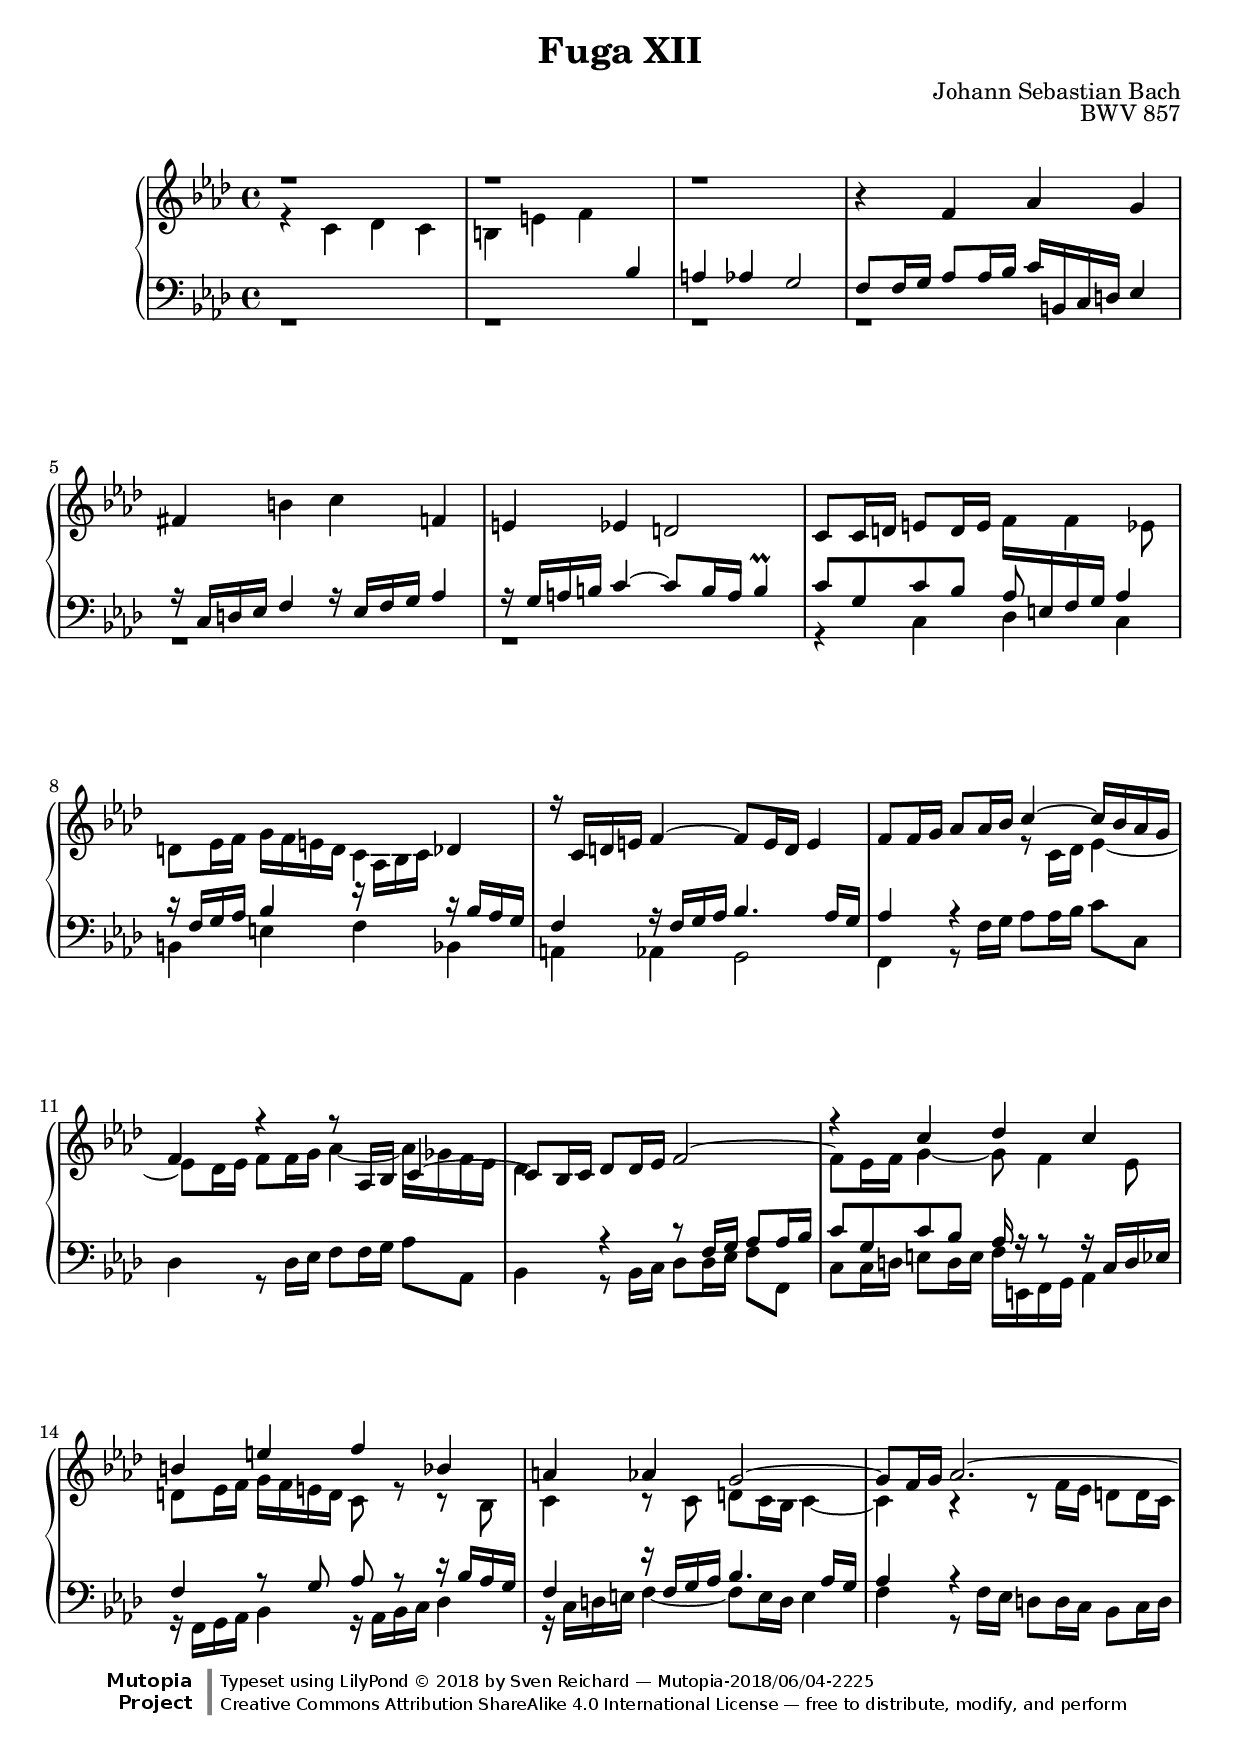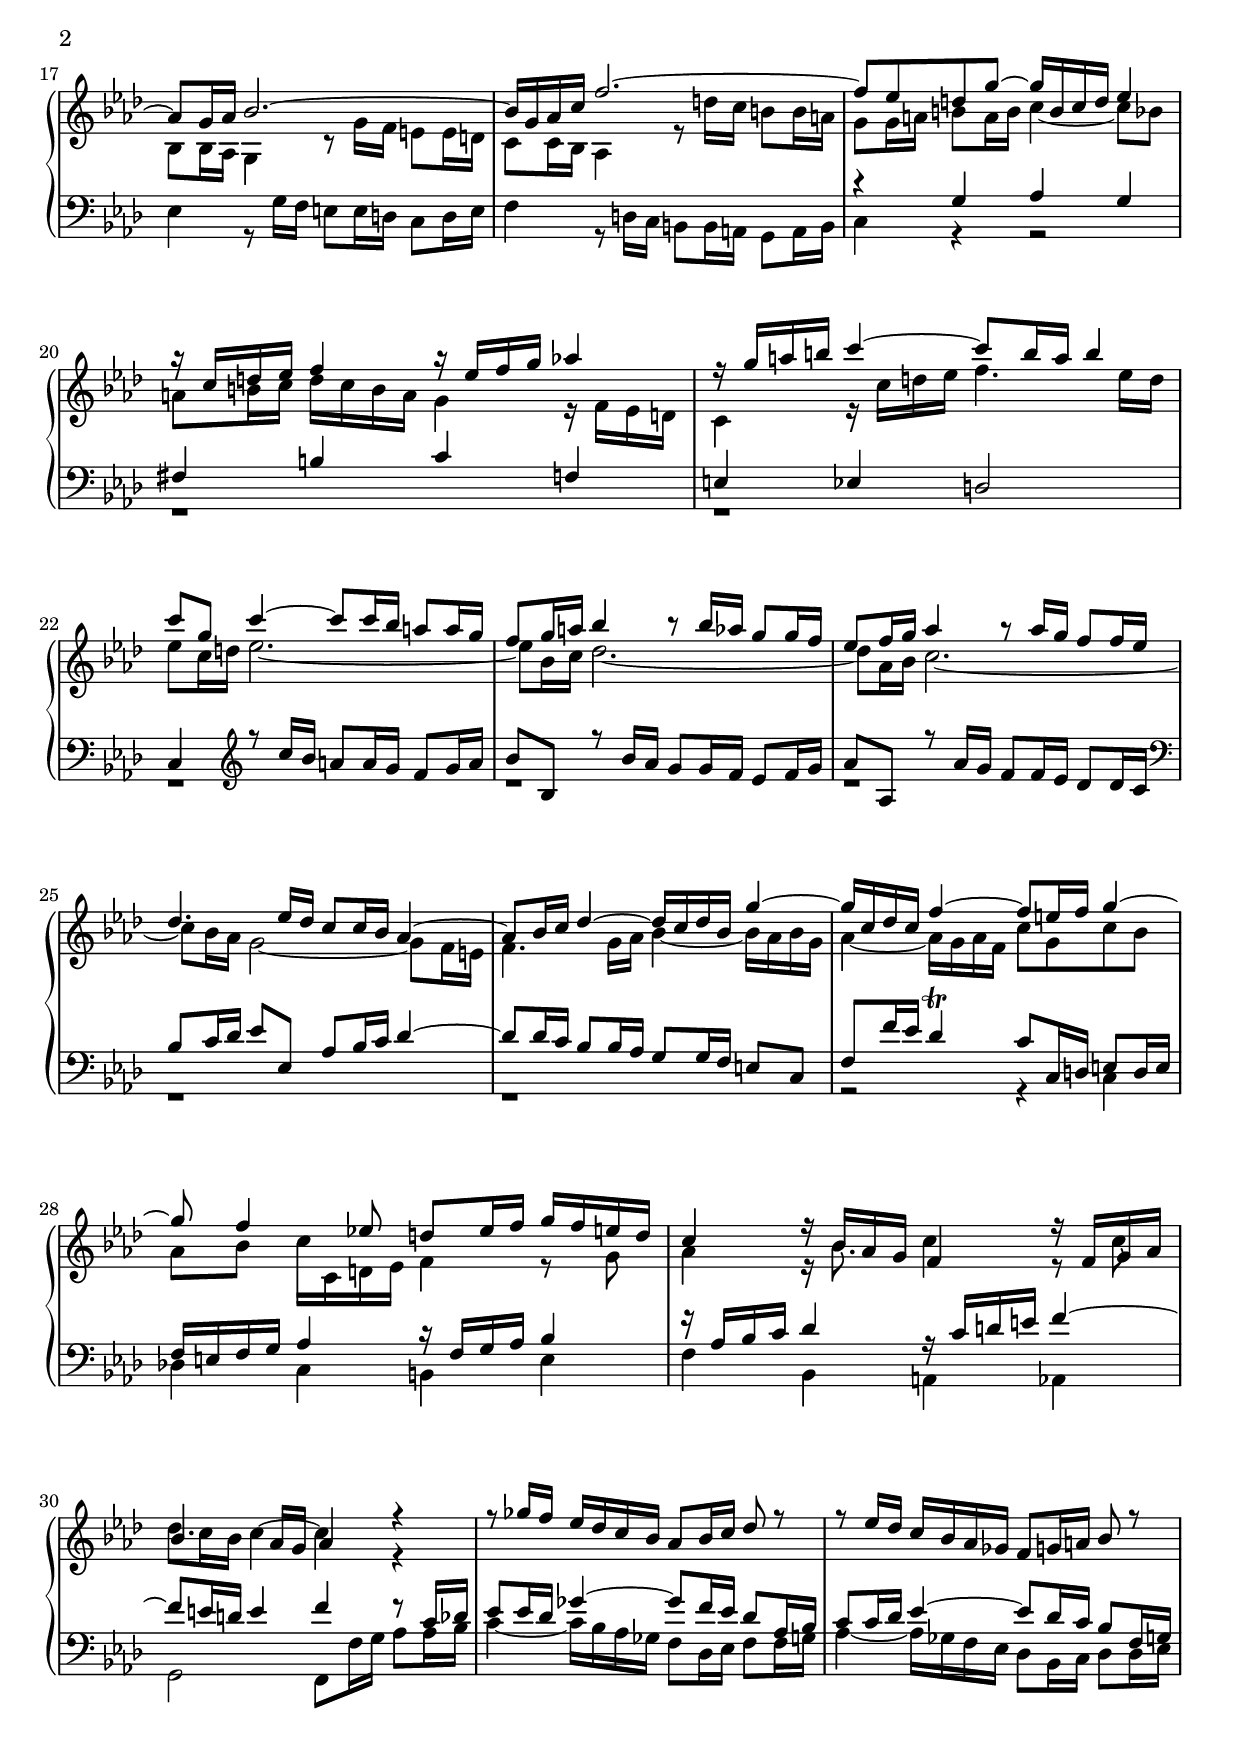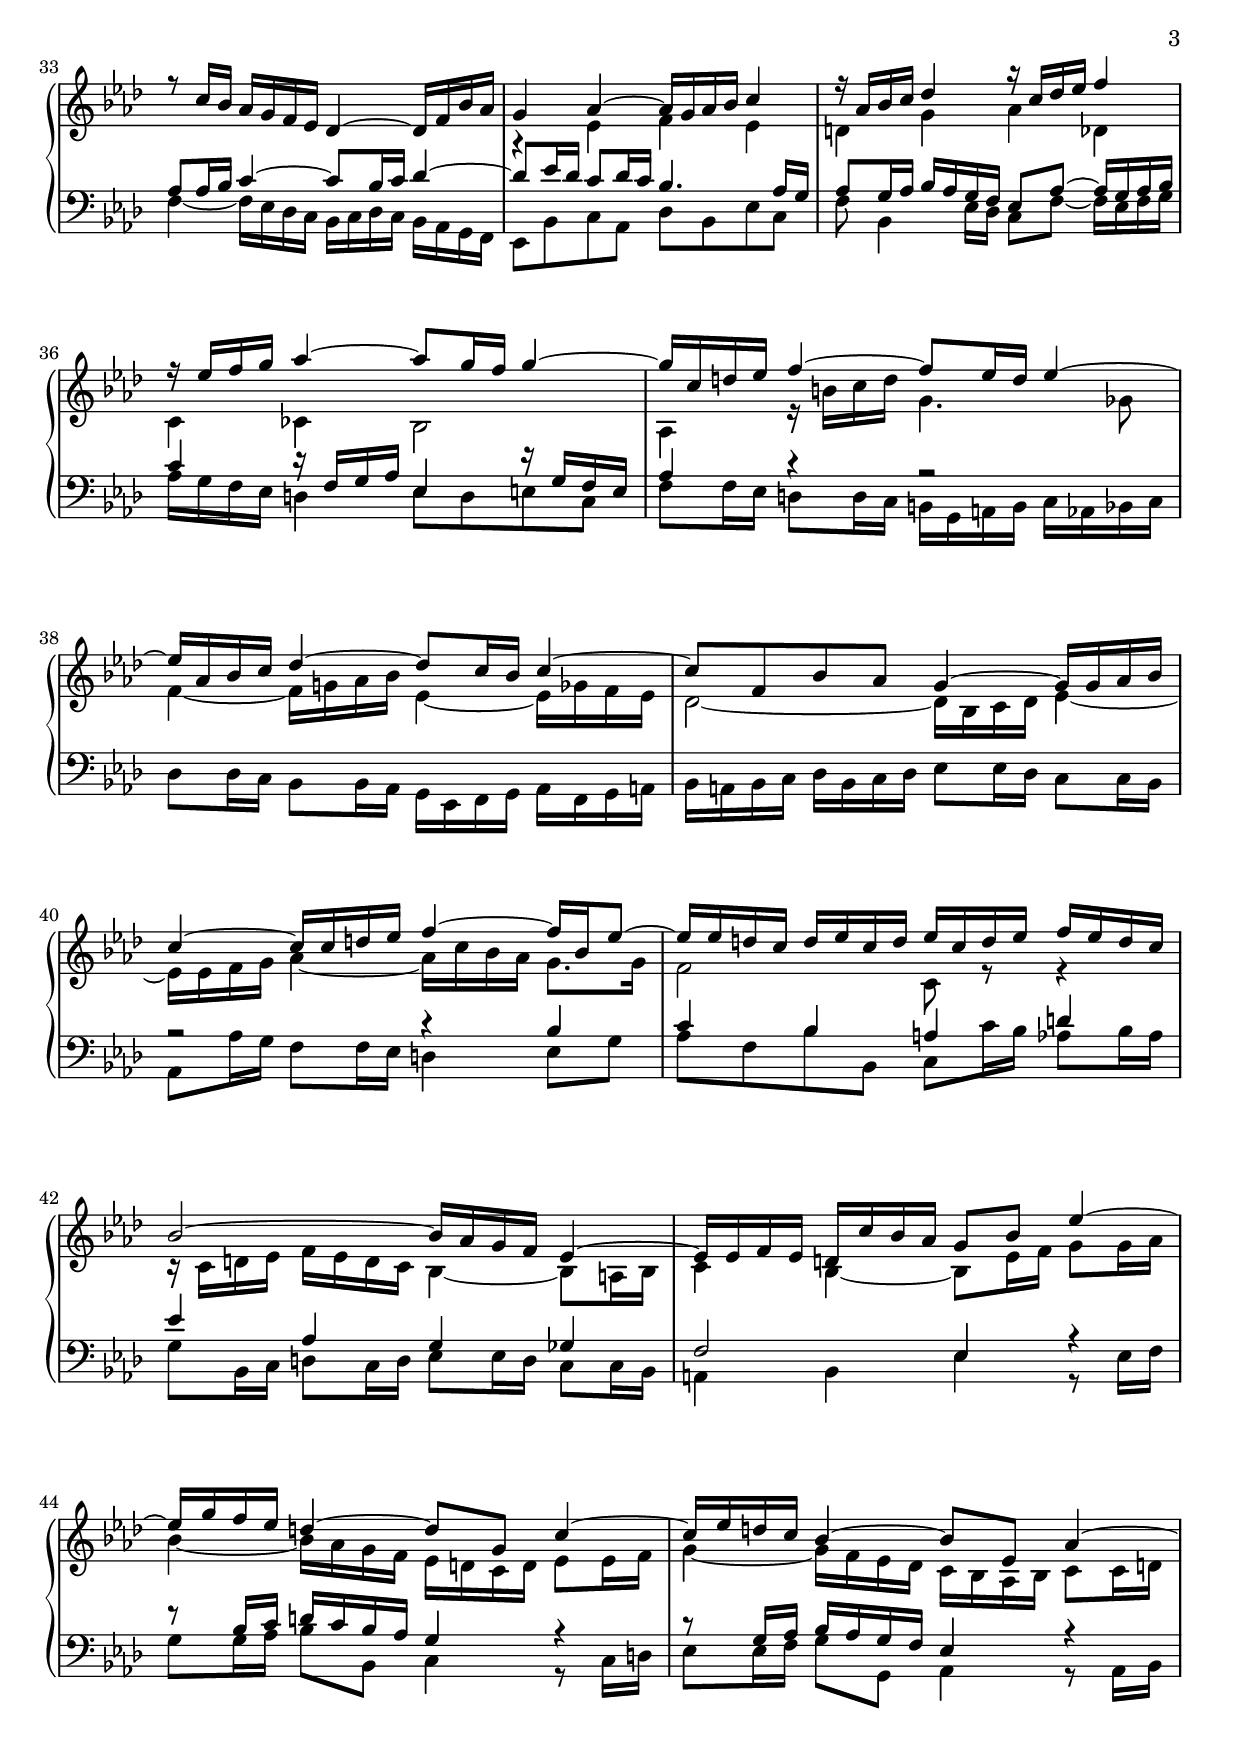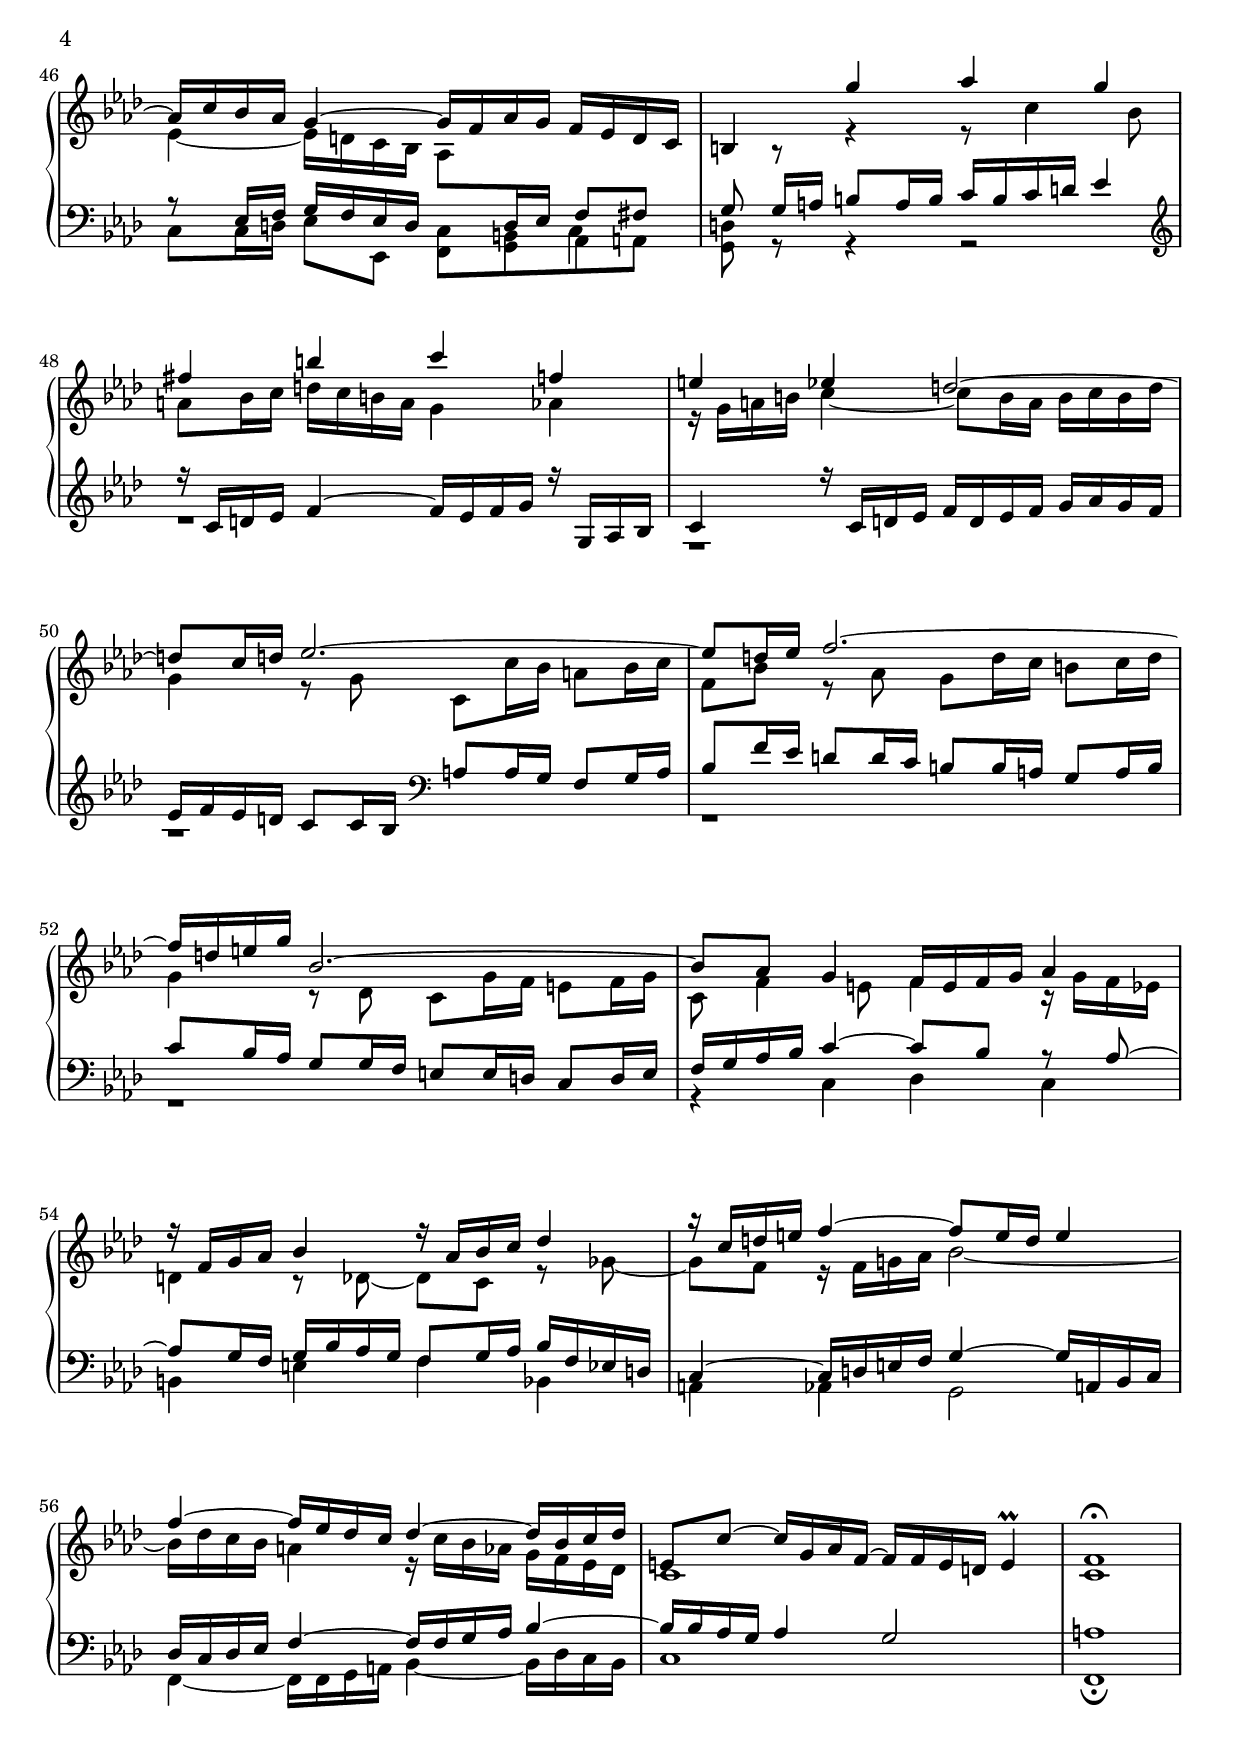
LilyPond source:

\version "2.18.2"

\header {
  title = "Fuga XII"
  composer = "Johann Sebastian Bach"
  opus = "BWV 857"
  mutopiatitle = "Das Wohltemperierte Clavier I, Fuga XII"
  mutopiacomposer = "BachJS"
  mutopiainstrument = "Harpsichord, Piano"
  date = "1722"
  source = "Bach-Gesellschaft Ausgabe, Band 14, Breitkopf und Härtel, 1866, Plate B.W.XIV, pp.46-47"
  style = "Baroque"
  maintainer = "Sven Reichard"
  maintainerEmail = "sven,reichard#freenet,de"
  version = "2.18.2"
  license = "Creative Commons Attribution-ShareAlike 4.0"
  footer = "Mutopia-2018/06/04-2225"
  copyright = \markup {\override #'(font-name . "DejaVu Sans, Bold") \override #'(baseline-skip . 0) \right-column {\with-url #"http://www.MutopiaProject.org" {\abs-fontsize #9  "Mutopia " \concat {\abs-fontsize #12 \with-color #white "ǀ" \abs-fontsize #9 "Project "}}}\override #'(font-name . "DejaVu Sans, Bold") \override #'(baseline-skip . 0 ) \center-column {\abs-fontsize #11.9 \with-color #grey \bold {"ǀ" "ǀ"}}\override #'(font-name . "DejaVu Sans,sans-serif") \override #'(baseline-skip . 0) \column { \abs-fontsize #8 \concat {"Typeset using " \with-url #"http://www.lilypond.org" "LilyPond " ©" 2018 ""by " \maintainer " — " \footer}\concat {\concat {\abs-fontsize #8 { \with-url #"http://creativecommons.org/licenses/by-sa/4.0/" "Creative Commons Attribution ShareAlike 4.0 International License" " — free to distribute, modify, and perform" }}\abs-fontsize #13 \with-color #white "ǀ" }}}
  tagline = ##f
}

\paper {
   ragged-bottom = ##f
   ragged-last-bottom = ##f
 }

staffup       = { \change Staff = "up" \voiceTwo }
staffdown     = { \change Staff = "down" \voiceOne  }

\include "articulate.ly"
global = {  
 \key f \minor
 \time 4/4
}

%%%%%%%%%%%%%%%%%%%%%%%%%%%%%%%%%%%%%%%%
% Soprano

soprano = \new Voice \relative c''{
  \mergeDifferentlyHeadedOn
  \mergeDifferentlyDottedOn
  \voiceOne
  s1 | s1 | s1 | s1 |
  s1 | s1 | s1 |
  s1 | s1 | s1 |
  s1 | s1 |
  r4 c des c |
				% 14
  b e f bes, |
  a as g2 ~ |
  g8 f16 g as2. ~ |
				%17
  as8 g16 as bes2.~ |
  bes16 g as c f2.~ |
  f8 es d g ~ g16 b, c d es4 |
				%20
  r16 c d es f4 r16 es f g as!4 |
  r16 g a b c4 ~ c8 b16 a b4 |
  c8 g c4 ~ c8 c 16 bes a8 a16 g |
				%23
  f8 g16 a bes4 r8 bes16 as g8 g16 f |
  es8 f16 g as4 r8 as16 g f8 f16 es |
  des4. es16 des c8 c16 bes as4 ~ |
				%26
  as8 bes16 c des4 ~ des16 c des bes g'4 ~ |
  g16 c, des c f4 ~ f8 e16 f g4 ~ |
  g8 f4 es!8 d es16 f g f e d |
				%29
  c4 r16 bes as g f4 r16 f g as |
  bes4. as16 g as4 r |
  r8 ges'16 f es des c bes as8 bes16 c des8 r |
%%%%%
				%32
  r8 es16 des c bes as ges f8 g16 a bes8 r |
  r c16 bes as g f es des4~des16 f bes as |
				% 34
  g4 as~as16 g as bes c4 |
  r16 as bes c des4 r16 c des es f4 |
  r16 es f g as4~as8 g16 f g4~|
				%37
  g16 c, d es f4~f8 es16 d es4~ |
  es16 as, bes c des4~des8 c16 bes c4~ |
				%39
  c8 f, bes as g4~g16 g as bes |
  c4~c16 c d es f4~f16 bes, es8~ |
  es16 es d c d es c d es c d es f es d c |
  bes2~bes16 as g f es4~|
  es16 es f es d c' bes as g8 bes es4~|
  es16 g f es d4~d8 g, c4~ |
%%%
  c16 es d c bes4~ bes8 es, as4~|
  as16 c bes as g4~g16 f as g f es d c |
%%%
				%47
  b4 g'' as g |
  fis b c f, |
  e es d2~|
%%%
				%50
  d8 c16 d es2.~|
  es8 d16 es f2.~|
  f16 d e g bes,2.~|
%%%
				%53
  bes8 as g4 f16 e f g as4 |
  r16 f g as bes4 r16 as bes c des4|
  r16 c d e f4~f8 e16 d e4|
%%%
				%56
  f4~f16 es des c des4~des16 bes c des|
  e,8 c'~c16 g as f~f f e d e4\prall|
  f1\fermata
}

%%%%%%%%%%%%%%%%%%%%%%%%%%%%%%%%%%%%%%%%
% Alto
%
alto = \new Voice \relative c' {
  \voiceOne
  r1|
  r1|
  r1|
  \oneVoice
  r4 f as g |
				% 5
  fis b c f, |
  e es d2 |
  c8 c16 d e8 d16 e \stemDown f  \staffdown \voiceOne e, f g as4 |
  % 8
  r16 f g as bes4 r16 \staffup  as bes c \voiceOne des4 |
  r16 c d e f4 ~ f8 e16 d e4 |
  f8 f16 g as8 as16 bes c4 ~ c16 bes as g |
				% 11
  f4 r r8 as,16 bes c4 ~ |
  c8 bes16 c des8 des16 es f2 ~ |
  \voiceTwo  f8 es16 f g4 ~ g8 f4 es8 |
				%14
  d es16 f g f e d c8 r r bes |
  c4 r8 c d c16 bes c4 ~ |
  c4 r r8 f16 es d8 d16 c |
				%17
  bes8  bes16 as g4 r8 g'16 f e8 e16 d |
  c8 c16 bes as4  r8 d'16 c b8 b16 a |
  g8 g16 a b8 a16 b c4 ~ c8 bes |
				%20
  a8 b16 c d c b a g4 r16 f es d |
  c4 r16 c' d es f4. es16 d |
  es8 c16 d es2. ~ |
				%23
  es8 bes16 c des2.~ |
  des8 as16 bes c2. ~ |
  c8 bes16 as g2 ~ g8 f16 e |
				%26
  f4. g16 as bes4 ~ bes16 as bes g |
  as4~ as16 g as f c'8 g c bes |
  as bes c16 c, d es f4 r8 g |
				%29
  as4 r16 bes8. c4 r8 c |
  des c16 bes \tieUp c4 ~ c \tieDown r |
  s1 |
%%%%
				%32
  s1 | s1 |
				% 34
  r4 es, f es |
  d g as des, |
  c ces bes2 |
				%37
  as4 r16 b' c d g,4. ges8 |
  f4 ~ f16 g! as  bes es,4 ~ es16 ges f es |
				%39
  des2~des16 bes c des es4 ~ |
  es16 es f g as4 ~ as16 c bes as g8. g16 |
  f2 c8 r r4 |
				%42
  r16 c d es f es d c bes4~bes8 a16 bes |
  c4 bes~bes8 es16 f g8 g16 as |
  bes4~bes16 as g f es d c d es8 es16 f |
%%%%
  %45
  g4~g16 f es des c bes as bes c8 c16 d |
  es4~es16 d c bes as8 \staffdown \voiceOne d,16 es f8 fis|
%%%
  g8 r \staffup \voiceTwo  r4 r8 c'4 bes8 |
  a bes16 c d c b a g4 as |
  r16 g a b c4~c8 b16 a b c b d|
%%%
  g,4 r8 g c, c'16 bes a8 bes16 c |
  f,8 bes r as g d'16 c b8 c16 d |
  g,4  r8 des c g'16 f e8 f16 g |
%%%
  c,8 f4 e8 f4 r16 g f es |
  d4 r8 des ~ des c r ges'~|
  ges f r16 f g as bes2~|
%%%
  bes16 des c bes a4 r16 c bes as g f es des |
  c1 |
  c1
}
%%%%%%%%%%%%%%%%%%%%%%%%%%%%%%%%%%%%%%%%%%%%%%%%%%
% Tenor
tenor = \new Voice \relative c'
{
  \staffup
  \voiceTwo
				% 1
  r4  c des  c |
  b e f
  \staffdown
  \voiceOne
  bes, |
  a as g2|
  f8 f16 g as8 as16 bes c b, c d es4 |
				% 5
  r16 c d es f4 r16 es f g as4 |
  r16 g a b c4~c8 b16 a b4\prall |
  c8 g c bes as  \staffup f'4 es8 |
				% 8
  d es16 f g f e d c4  \staffdown r16  bes as g |
  f4 r16 f g as bes4. as16 g |
  as4 r \staffup r8 c16 des es4 ~ |
				% 11
  es8 des16 es f8 f16 g as4 ~ as16 ges f es |
  des4 \staffdown r4 r8 f,16 g as8 as16 bes |
  c8 g c bes as16 r r8 r16 c, d es |
				%14
  f4 r8 g as r r16 bes as g |
  f4 r16 f g as bes4. as16 g |
  as4 r s2 |
				%17
  s1 |
  s1 |
  r4 g as g |
				%20
  fis b c f, |
  e4 es d2 |
  c4 \clef treble r8 c''16 bes a8 a16 g f8 g16 a |
				%23
  
  bes8 bes, r bes'16 as g8 g16 f es8 f16 g |
  as8 as, r as'16 g f8 f16 es des8 des16 c |
\clef bass  bes8 c16 des es8 es, as bes 16 c des4 ~ |
				%26
  des8 des16 c bes8 bes16 as g8 g16 f e8 c |
  f f'16 es des4\trill c8 c,16 d e8 d16 e |
  f e f g as4 r16 f g as bes4 |
				%29
  r16 as bes c des4 r16 c d e f4 ~ |
  f8 e16 d e4 f r8 c16 des |
  es8 es16 des ges4 ~ ges8 f16 es des8 as16 bes |
%%%%
				%32
  c8 c16 des es4 ~ es8 des16 c bes8 f16 g |
  as8 as16 bes c4 ~ c8 bes16 c des4 ~ |
				% 34
  des8 es16 des c8 des16 c bes4. as16 g |
  as8 g16 as bes as g f es8 as ~ as16 g as bes |
  c4 r16 f, g as es4 r16 g f e |
				%37
  as4 r r2 |
  s1 |

  s1 |
  r2 r4 bes |
  c bes a d |
				%42
  es as, g ges |
  f2 es4 r |
  r8 bes'16 c d c bes as g4 r|
%%%%%
				%45
  r8 g16   as bes as g f es4 r |
  r8 es16 f g f es d s4 \voiceFour c4 |
%%%%
				%47
  s8 \voiceOne g'16 a b8 a16 b c b c d es4 |
  \clef treble  r16 c d es f4 ~ f16 es f g r g, as bes |
  c4 r16 c d es f d es f g as g f |
				%50
  es f es d c8 c16 bes \clef bass a8 a16 g f8 g16 a |
  bes8 f'16 es  d8 d16 c b8 b16 a g8 a16 b |
  c8 bes16 as g8 g16 f e8 e16 d c8 d16 e |
%%%
				%53
  f g as bes c4 ~ c8 bes r as ~|
  as g16 f g bes as g f8 g16 as bes f es d |
  c4 ~ c16 d e f g4 ~ g16 a, bes c |
%%%
				%56
  des c des es f4~f16 f g as bes4~|
  bes16 bes as g as4 g2 |
  a1
}

%%%%%%%%%%%%%%%%%%%%%%%%%%%%%%%%%%%%%%%%
% Bass
bass = \new Voice \relative c {
  \voiceTwo
  r1|
  r1|
  r1|
  r1|
				% 5
  
  r1|
  r1|
  r4 c des c |
				% 8
  b e f bes, |
  a as g2 |
  f4 r8 f'16 g as8 as16 bes c8 c, |
				% 11
  des4 r8 des16 es f8 f16 g as8 as, |
  bes4 r8 bes16 c des8 des16 es f8 f, |
  c'8 c16 d e8 d16 e f e, f g as4 |
				%14
  r16 f g as bes4 r16 as bes c des4 |
  r16 c d e f4 ~ f8 e16 d e4 |
  f r8 f16 es d8 d16 c bes8 c16 d |
				%17
  es4 r8 g16 f e8 e16 d c8 d16 e |
  f4 r8 d16 c b8 b16 a g8 a16 b |
  c4 r r2 |
				%20
  r1 | r1 | r1 |
				%23
  r1 | r1 | r1 |
				%26
  r1 |
  r2 r4 c |
  des!  c b e |
				% 29
  f bes, a as |
  g2 f8 f'16 g as8 as16 bes |
  c4 ~ c16 bes as ges f8 des16 es f8 f16 g |
%%%%%%
  				%32
  as4 ~ as16 ges f es des8 bes16 c des8 des16 es |
  f4 ~ f16 es des c bes c des c bes as g f |
				%34
  es8 bes' c as des bes es c |
  f bes,4 es16 des c8 f ~ f16 es f g |
  as g f es d4 es8 d e c |
				%37
  f8 f16 es d8 d16 c b g a b c as bes c |
  des8 des16 c bes8 bes16 as g es f g as f g a |
				%39
  bes a bes c des bes c des es8 es16 des c8 c16 bes |
  as8 as'16 g f8 f16 es d4 es8 g |
  as f bes bes, c c'16 bes as!8 bes16 as |
				%42
  g8 bes,16 c d8 c16 d es8 es16 d c8 c16 bes |
  a4 bes es r8 es16 f |
  g8 g16 as bes8 bes, c4 r8 c16 d |
%%%%%
				%45
  es8 es16 f g8 g, as4 r8 as16 bes |
  c8 c16 d es8 es, <f c'> <g b> as a |
				%47
  <g d'> r r4 r2 |
  r1 |
  r1 |

  r1 |
  r1 |
  r1 |
				%53
  r4 c des c |
  b e f bes, |
  a as g2 |
				%56
  f4~f16 f g a bes4~ bes16 des c bes |
  c1 |
  f,\fermata
  
}

%%%%%%%%%%%%%%%%%%%%%%%%%%%%%%%%%%%%%%%%
% MIDI
\score {
  \articulate
  \new PianoStaff << 
    \new Staff="up" \with {midiInstrument = #"harpsichord"}
				% need to name the staves so staff change doesn't lead to warnings
    << \global \clef treble
       \soprano
       \alto
       
     >>
    \new Staff="down"\with {midiInstrument = #"harpsichord"}
    << \global \clef bass
       \tenor
       \bass
     >>
  >>
  \midi { \tempo 4=68 }

}

%%%%%%%%%%%%%%%%%%%%%%%%%%%%%%%%%%%%%%%%
% Printed score
\score {
  \new PianoStaff << 
    \new Staff="up"
    << \global \clef treble
       \soprano
       \alto
       
     >>
    \new Staff="down"
    << \global \clef bass
       \tenor
       \bass
     >>
  >>
  \layout { }
  
}
